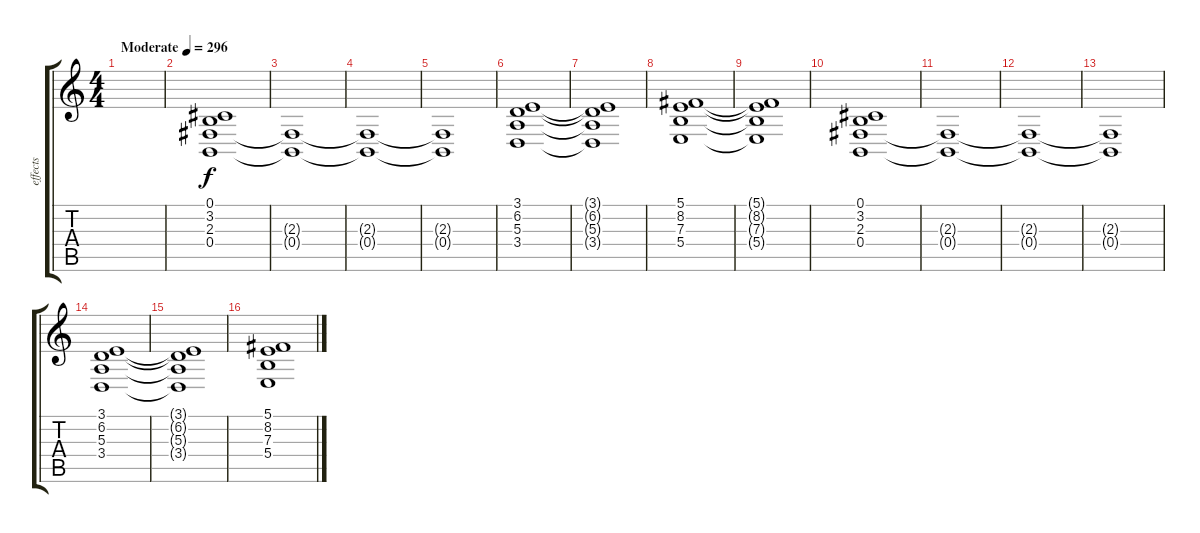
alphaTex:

\track ("effects" "effects") {instrument tremolostrings}
\staff {score tabs}
\tuning (Db4 Ab3 E3 B2 Gb2 B1) {hide}
\ts (4 4)
\tempo (296 "Moderate")
\clef g2
\ks c
|
(0.1 3.2 2.3 0.4).1 |
(2.3{t} 0.4{t}).1 |
(2.3{t} 0.4{t}).1 |
(2.3{t} 0.4{t}).1 |
(3.1 6.2 5.3 3.4).1 |
(3.1{t} 6.2{t} 5.3{t} 3.4{t}).1 |
(5.1 8.2 7.3 5.4).1 |
(5.1{t} 8.2{t} 7.3{t} 5.4{t}).1 |
(0.1 3.2 2.3 0.4).1 |
(2.3{t} 0.4{t}).1 |
(2.3{t} 0.4{t}).1 |
(2.3{t} 0.4{t}).1 |
(3.1 6.2 5.3 3.4).1 |
(3.1{t} 6.2{t} 5.3{t} 3.4{t}).1 |
(5.1 8.2 7.3 5.4).1
